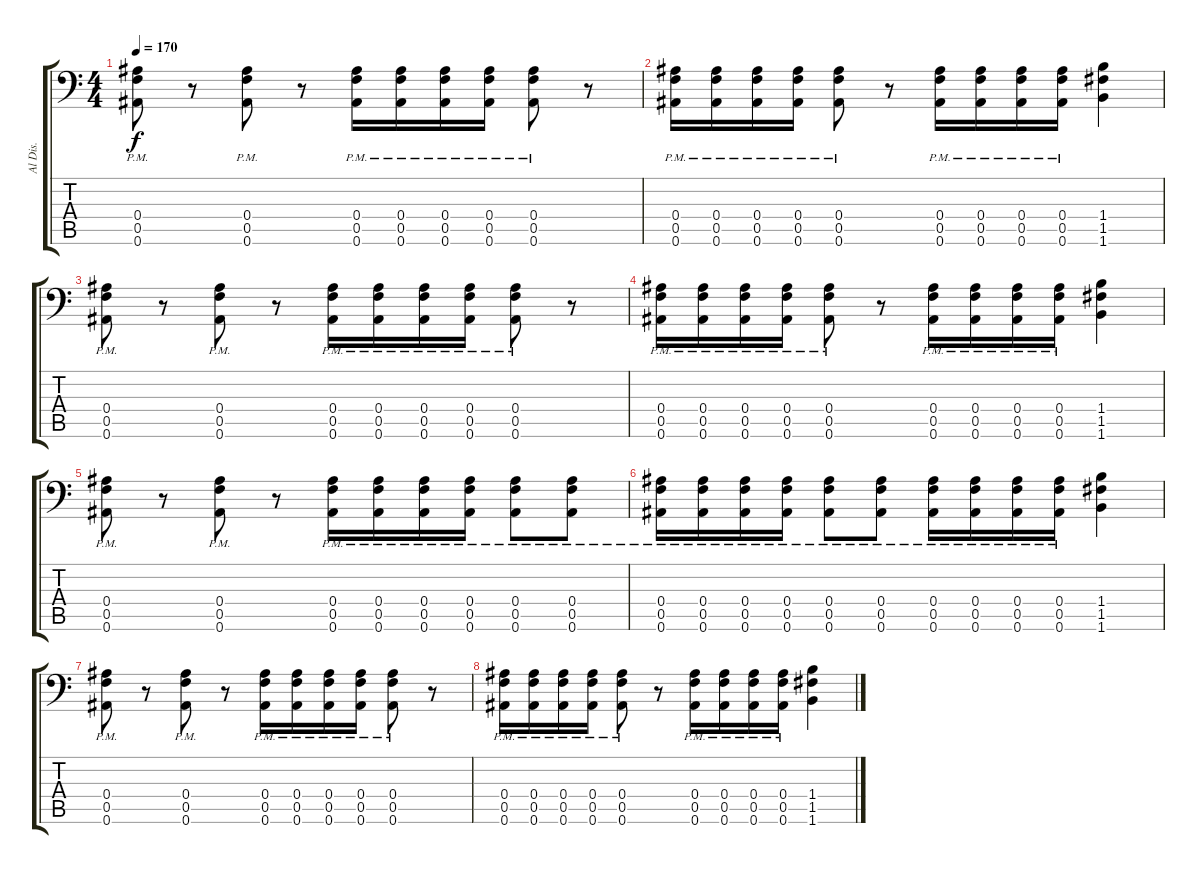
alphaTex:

\track ("Al Dis." "Al Dis.") {instrument distortionguitar}
\staff {score tabs}
\tuning (C4 G3 Eb3 Bb2 F2 Bb1) {hide}
\ts (4 4)
\tempo 170
\clef f4
\ks c
(0.4{pm} 0.5{pm} 0.6{pm}).8{dy f} r.8 (0.4{pm} 0.5{pm} 0.6{pm}).8 r.8 (0.4{pm} 0.5{pm} 0.6{pm}).16 (0.4{pm} 0.5{pm} 0.6{pm}).16 (0.4{pm} 0.5{pm} 0.6{pm}).16 (0.4{pm} 0.5{pm} 0.6{pm}).16 (0.4{pm} 0.5{pm} 0.6{pm}).8 r.8 |
(0.4{pm} 0.5{pm} 0.6{pm}).16 (0.4{pm} 0.5{pm} 0.6{pm}).16 (0.4{pm} 0.5{pm} 0.6{pm}).16 (0.4{pm} 0.5{pm} 0.6{pm}).16 (0.4{pm} 0.5{pm} 0.6{pm}).8 r.8 (0.4{pm} 0.5{pm} 0.6{pm}).16 (0.4{pm} 0.5{pm} 0.6{pm}).16 (0.4{pm} 0.5{pm} 0.6{pm}).16 (0.4{pm} 0.5{pm} 0.6{pm}).16 (1.4 1.5 1.6).4 |
(0.4{pm} 0.5{pm} 0.6{pm}).8 r.8 (0.4{pm} 0.5{pm} 0.6{pm}).8 r.8 (0.4{pm} 0.5{pm} 0.6{pm}).16 (0.4{pm} 0.5{pm} 0.6{pm}).16 (0.4{pm} 0.5{pm} 0.6{pm}).16 (0.4{pm} 0.5{pm} 0.6{pm}).16 (0.4{pm} 0.5{pm} 0.6{pm}).8 r.8 |
(0.4{pm} 0.5{pm} 0.6{pm}).16 (0.4{pm} 0.5{pm} 0.6{pm}).16 (0.4{pm} 0.5{pm} 0.6{pm}).16 (0.4{pm} 0.5{pm} 0.6{pm}).16 (0.4{pm} 0.5{pm} 0.6{pm}).8 r.8 (0.4{pm} 0.5{pm} 0.6{pm}).16 (0.4{pm} 0.5{pm} 0.6{pm}).16 (0.4{pm} 0.5{pm} 0.6{pm}).16 (0.4{pm} 0.5{pm} 0.6{pm}).16 (1.4 1.5 1.6).4 |
(0.4{pm} 0.5{pm} 0.6{pm}).8 r.8 (0.4{pm} 0.5{pm} 0.6{pm}).8 r.8 (0.4{pm} 0.5{pm} 0.6{pm}).16 (0.4{pm} 0.5{pm} 0.6{pm}).16 (0.4{pm} 0.5{pm} 0.6{pm}).16 (0.4{pm} 0.5{pm} 0.6{pm}).16 (0.4{pm} 0.5{pm} 0.6{pm}).8 (0.4{pm} 0.5{pm} 0.6{pm}).8 |
(0.4{pm} 0.5{pm} 0.6{pm}).16 (0.4{pm} 0.5{pm} 0.6{pm}).16 (0.4{pm} 0.5{pm} 0.6{pm}).16 (0.4{pm} 0.5{pm} 0.6{pm}).16 (0.4{pm} 0.5{pm} 0.6{pm}).8 (0.4{pm} 0.5{pm} 0.6{pm}).8 (0.4{pm} 0.5{pm} 0.6{pm}).16 (0.4{pm} 0.5{pm} 0.6{pm}).16 (0.4{pm} 0.5{pm} 0.6{pm}).16 (0.4{pm} 0.5{pm} 0.6{pm}).16 (1.4 1.5 1.6).4 |
(0.4{pm} 0.5{pm} 0.6{pm}).8 r.8 (0.4{pm} 0.5{pm} 0.6{pm}).8 r.8 (0.4{pm} 0.5{pm} 0.6{pm}).16 (0.4{pm} 0.5{pm} 0.6{pm}).16 (0.4{pm} 0.5{pm} 0.6{pm}).16 (0.4{pm} 0.5{pm} 0.6{pm}).16 (0.4{pm} 0.5{pm} 0.6{pm}).8 r.8 |
(0.4{pm} 0.5{pm} 0.6{pm}).16 (0.4{pm} 0.5{pm} 0.6{pm}).16 (0.4{pm} 0.5{pm} 0.6{pm}).16 (0.4{pm} 0.5{pm} 0.6{pm}).16 (0.4{pm} 0.5{pm} 0.6{pm}).8 r.8 (0.4{pm} 0.5{pm} 0.6{pm}).16 (0.4{pm} 0.5{pm} 0.6{pm}).16 (0.4{pm} 0.5{pm} 0.6{pm}).16 (0.4{pm} 0.5{pm} 0.6{pm}).16 (1.4 1.5 1.6).4
